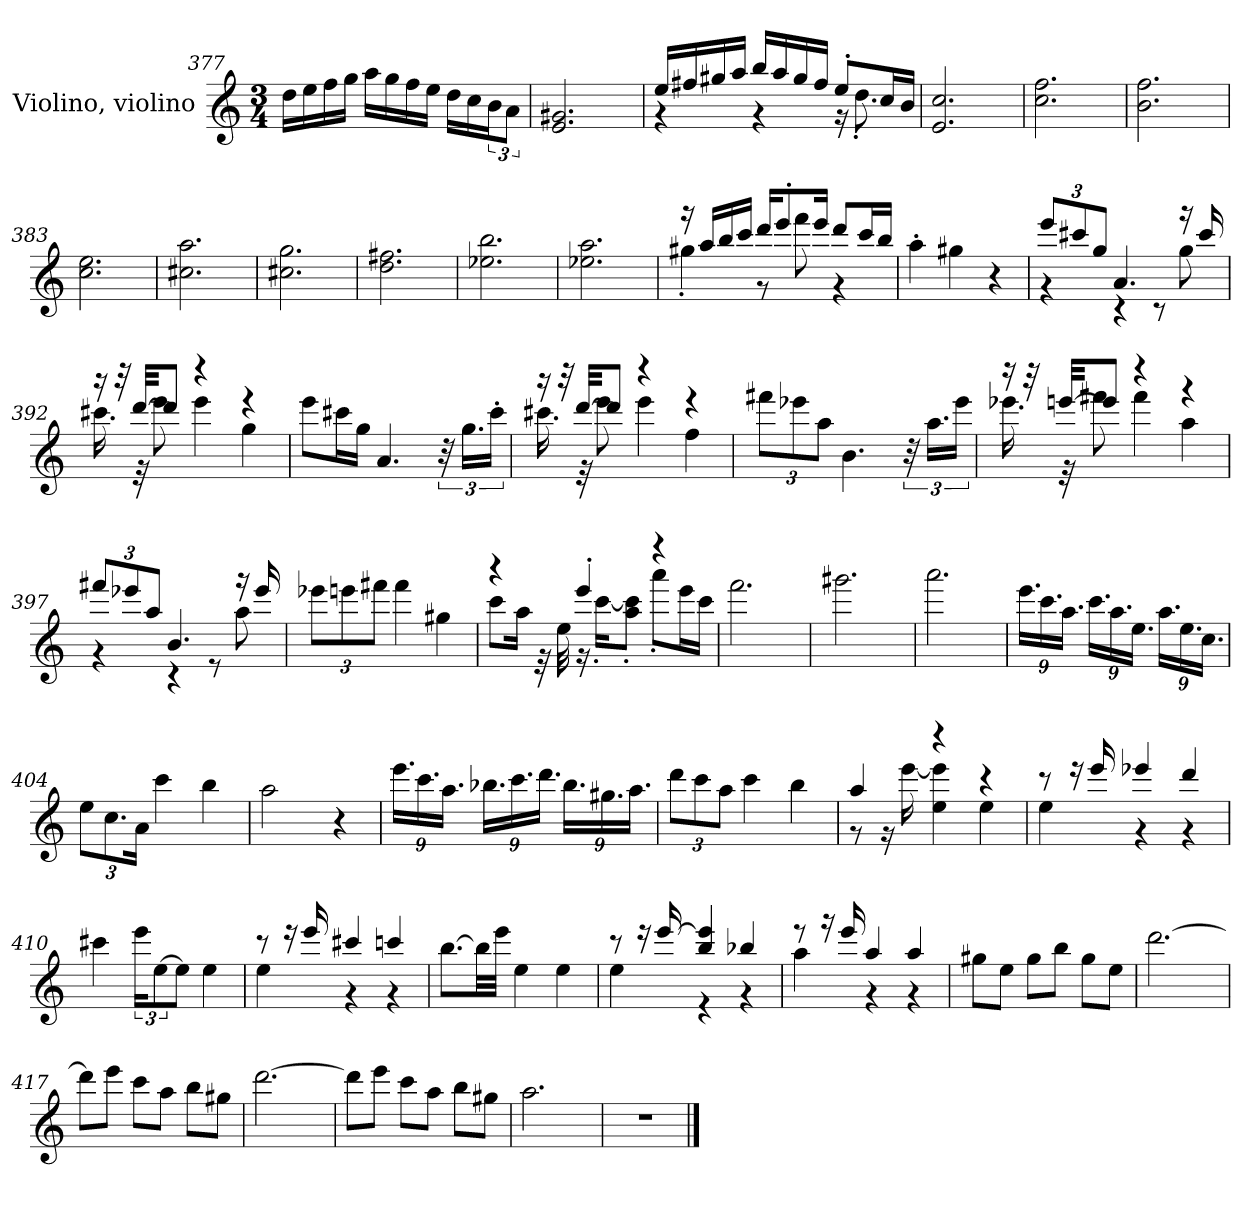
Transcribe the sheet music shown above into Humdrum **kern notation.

**kern
*part1
*staff1
*I"Violino, violino
*I'Vln.
*clefG2
*k[]
*M3/4
=377
16dd\LL
16ee\
16ff\
16gg\JJ
16aa\LL
16gg\
16ff\
16ee\JJ
16dd\LL
16cc\
24b\J
12a\J
=378
2.e/ 2.g#X/
!!LO:LB:g=z
=379
*^
16ee/LL	4r
16ff#X/	.
16gg#X/	.
16aa/JJ	.
16bb/LL	4r
16aa/	.
16gg#/	.
16ff#/JJ	.
8ee'/L	16r
.	8.dd'\
16cc/L	.
16b/JJ	.
*v	*v
=380
2.e/ 2.cc/
=381
2.cc\ 2.ff\
=382
2.b\ 2.ff\
=383
2.cc\ 2.ee\
=384
2.cc#X\ 2.aa\
=385
2.cc#X\ 2.gg\
=386
2.dd\ 2.ff#X\
!!LO:LB:g=z
=387
2.ee-X\ 2.bb\
=388
2.ee-X\ 2.aa\
=389
*^
16r	4gg#X'\
16aa/LL	.
16bb/	.
16ccc/JJ	.
16ddd/KL	8r
8eee'/	.
.	8fff\
16eee/Jk	.
8ddd/L	4r
16ccc/L	.
16bb/JJ	.
*v	*v
=390
4aa'\
4gg#X\
4r
=391
*Xbrackettup
*^
12eee/L	4r
12ccc#X/	.
12gg/J	.
4.a/	4r
.	8r
16r	8gg\
16ccc#/	.
!!LO:LB:g=z	!!
=392	=392
16r	16.ccc#X\
32r	.
[32ddd/KKL	32r
8ddd/J]	8eee\
4r	4eee\
4r	4gg\
*v	*v
=393
8eee\L
16ccc#X\L
16gg\JJ
4.a/
*brackettup
48r
24.gg\LL
24ccc#'\JJ
=394
*^
16r	16.ccc#X\
32r	.
[32ddd/KKL	32r
8ddd/J]	8eee\
4r	4eee\
4r	4ff\
*v	*v
=395
*Xbrackettup
12fff#X\L
12eee-X\
12aa\J
4.b\
*brackettup
48r
24.aa\LL
24eee-\JJ
!!LO:LB:g=z
=396
*^
16r	16.eee-X\
32r	.
[32eeen/KKL	32r
8eee/J]	8fff#X\
4r	4fff#\
4r	4aa\
=397	=397
*Xbrackettup	*
12fff#X/L	4r
12eee-X/	.
12aa/J	.
4.b/	4r
.	8r
16r	8aa\
16eee-/	.
*v	*v
=398
12eee-X\L
12eeen\
12fff#X\J
4fff#\
4gg#X\
=399
*^
4r	8ccc\L
.	16aa\Jk
.	32r
.	32ee\
4eee'/	16r
.	[16ccc'\KL
.	8aa\' 8ccc\]'J
4r	8aaa'\L
.	16eee\L
.	16ccc\JJ
*v	*v
!!LO:LB:g=z
=400
2.fff\
=401
2.ggg#X\
=402
2.aaa\
=403
*brackettup
18.eee\LL
18.ccc\
18.aa\JJ
18.ccc\LL
18.aa\
18.ee\JJ
18.aa\LL
18.ee\
18.cc\JJ
=404
*Xbrackettup
12ee\L
12.cc\
24a\Jk
4ccc\
4bb\
=405
2aa\
4r
!!LO:PB:g=z
=406
*brackettup
18.eee\LL
18.ccc\
18.aa\JJ
18.bb-X\LL
18.ccc\
18.ddd\JJ
18.bb-\LL
18.gg#X\
18.aa\JJ
=407
*Xbrackettup
12ddd\L
12ccc\
12aa\J
4ccc\
4bb\
=408
*^
4aa/	8r
.	16r
.	[16eee\
4r	4ee\ 4eee\]
4r	4ee\
=409	=409
8r	4ee\
16r	.
16eee/	.
4eee-X/	4r
4ddd/	4r
*v	*v
=410
4ccc#X\
*brackettup
24eee\KL
[12ee\
8ee\J]
4ee\
!!LO:LB:g=z
=411
*^
8r	4ee\
16r	.
16eee/	.
4ccc#X/	4r
4cccn/	4r
*v	*v
=412
[8.bb\L
32bb\LL]
32eee\JJJ
4ee\
4ee\
=413
*^
8r	4ee\
16r	.
[16eee/	.
4bb/ 4eee/]	4r
4bb-X/	4r
=414	=414
8r	4aa\
16r	.
16eee/	.
4aa/	4r
4aa/	4r
*v	*v
=415
8gg#X\L
8ee\J
8gg#\L
8bb\J
8gg#\L
8ee\J
=416
[2.ddd\
!!LO:LB:g=z
=417
8ddd\L]
8eee\J
8ccc\L
8aa\J
8bb\L
8gg#X\J
=418
[2.ddd\
=419
8ddd\L]
8eee\J
8ccc\L
8aa\J
8bb\L
8gg#X\J
=420
2.aa\
=421
2.r
==
*-
